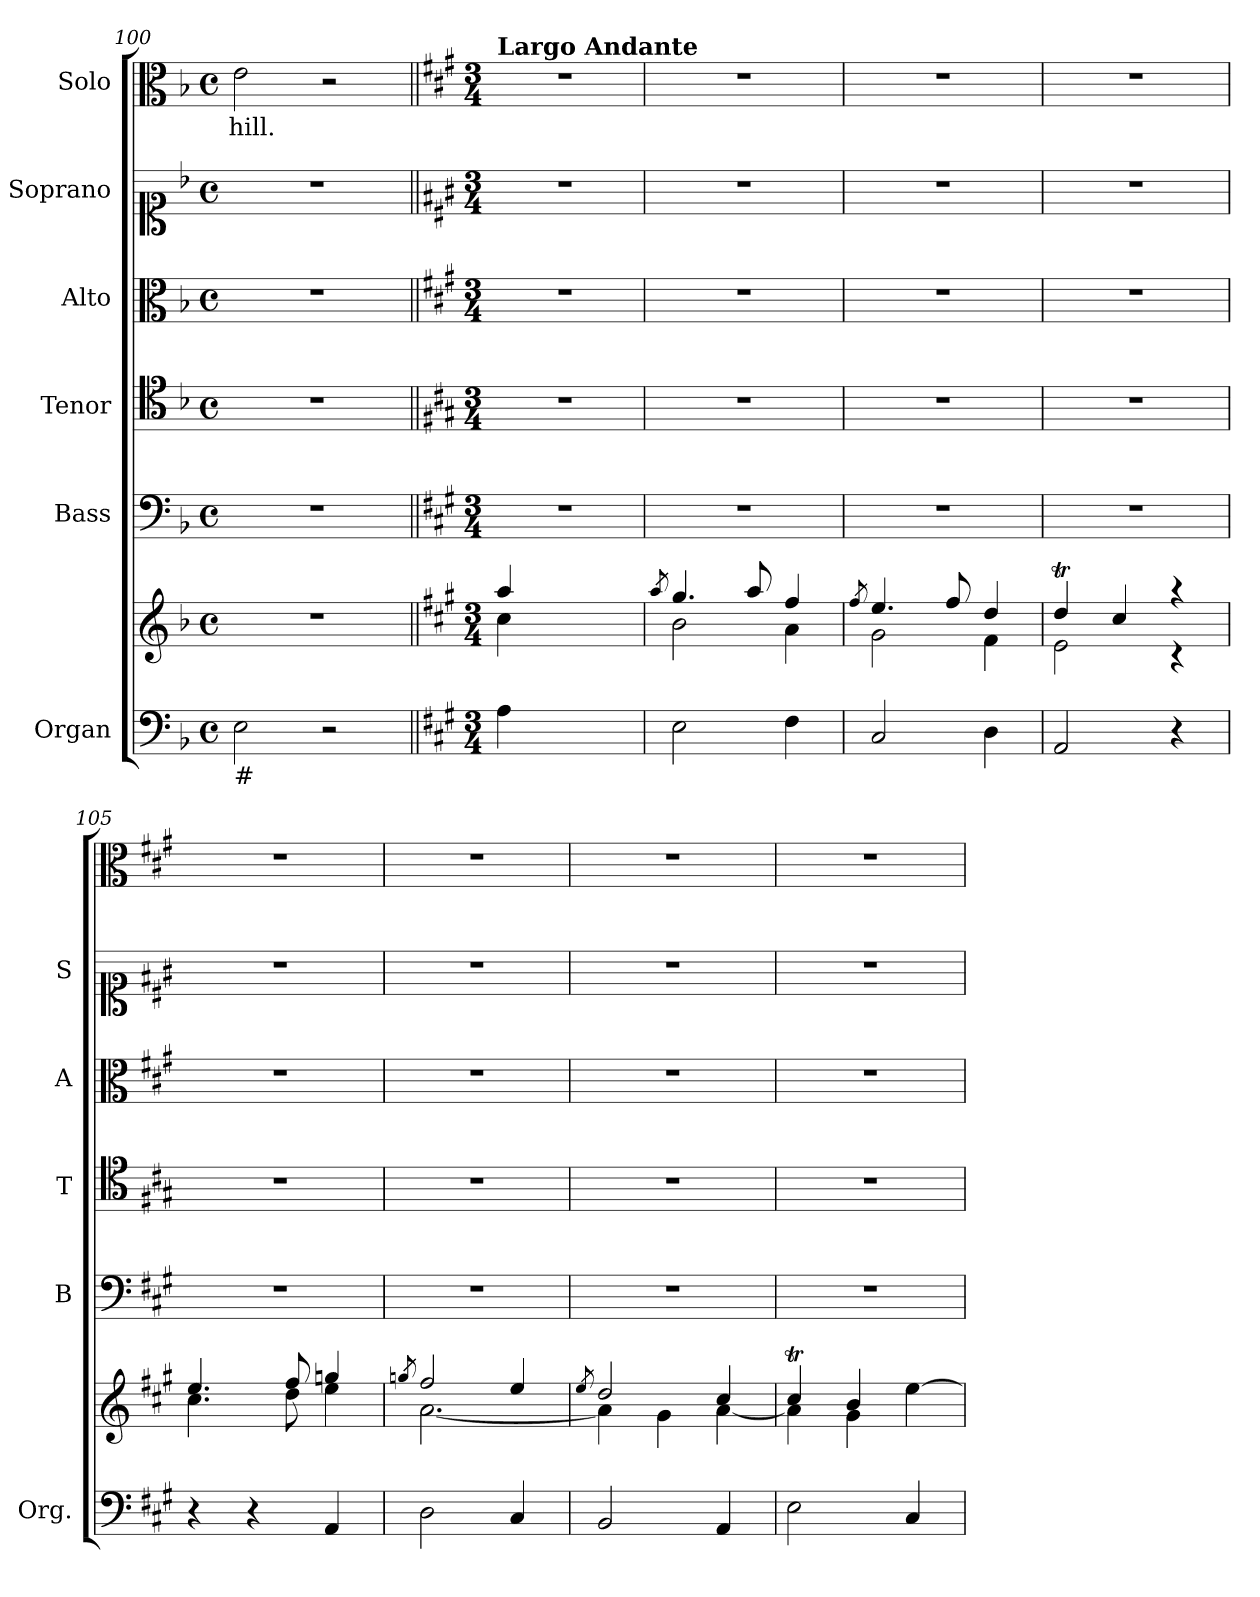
**kern	**kern	**kern	**kern	**kern	**kern	**kern	**text
*part6	*part6	*part5	*part4	*part3	*part2	*part1	*part1
*staff7	*staff6	*staff5	*staff4	*staff3	*staff2	*staff1	*staff1
*I"Organ	*	*I"Bass	*I"Tenor	*I"Alto	*I"Soprano	*I"Solo	*
*I'Org.	*	*I'B	*I'T	*I'A	*I'S	*	*
*clefF4	*clefG2	*clefF4	*clefC4	*clefC3	*clefC1	*clefC3	*
*k[b-]	*k[b-]	*k[b-]	*k[b-]	*k[b-]	*k[b-]	*k[b-]	*
*d:	*d:	*d:	*d:	*d:	*d:	*d:	*
*M4/4	*M4/4	*M4/4	*M4/4	*M4/4	*M4/4	*M4/4	*
*met(c)	*met(c)	*met(c)	*met(c)	*met(c)	*met(c)	*met(c)	*
=100	=100	=100	=100	=100	=100	=100	=100
!LO:TX:b:t=#	!	!	!	!	!	!	!
!	!	!	!	!	!	!	!LO:LY:b
2E\	1r	1r	1r	1r	1r	2e\	hill.
2r	.	.	.	.	.	2r	.
=101||	=101||	=101||	=101||	=101||	=101||	=101||	=101||
*k[f#c#g#]	*k[f#c#g#]	*k[f#c#g#]	*k[f#c#g#]	*k[f#c#g#]	*k[f#c#g#]	*k[f#c#g#]	*
*f#:	*f#:	*f#:	*f#:	*f#:	*f#:	*f#:	*
*M3/4	*M3/4	*M3/4	*M3/4	*M3/4	*M3/4	*M3/4	*
*	*	*	*	*	*	*MM86	*
*	*^	*	*	*	*	*	*
!	!	!	!	!	!	!	!LO:TX:a:B:t=Largo Andante	!
4A\	4aa/	4cc#\	2.r	2.r	2.r	2.r	2.r	.
2ryy	2ryy	2ryy	.	.	.	.	.	.
=102	=102	=102	=102	=102	=102	=102	=102	=102
.	8qaa/	.	.	.	.	.	.	.
2E\	4.gg#/	2b\	2.r	2.r	2.r	2.r	2.r	.
.	8aa/	.	.	.	.	.	.	.
4F#\	4ff#/	4a\	.	.	.	.	.	.
!!LO:PB:g=z
=103	=103	=103	=103	=103	=103	=103	=103	=103
.	8qff#/	.	.	.	.	.	.	.
2C#/	4.ee/	2g#\	2.r	2.r	2.r	2.r	2.r	.
.	8ff#/	.	.	.	.	.	.	.
4D\	4dd/	4f#\	.	.	.	.	.	.
=104	=104	=104	=104	=104	=104	=104	=104	=104
2AA/	4ddT/	2e\	2.r	2.r	2.r	2.r	2.r	.
.	4cc#/	.	.	.	.	.	.	.
4r	4raa	4rc	.	.	.	.	.	.
=105	=105	=105	=105	=105	=105	=105	=105	=105
4r	4.ee/	4.cc#\	2.r	2.r	2.r	2.r	2.r	.
4r	.	.	.	.	.	.	.	.
.	8ff#/	8dd\	.	.	.	.	.	.
4AA/	4ggn/	4ee\	.	.	.	.	.	.
=106	=106	=106	=106	=106	=106	=106	=106	=106
.	8qggn/	.	.	.	.	.	.	.
2D\	2ff#/	[<2.a\	2.r	2.r	2.r	2.r	2.r	.
4C#/	4ee/	.	.	.	.	.	.	.
=107	=107	=107	=107	=107	=107	=107	=107	=107
.	8qee/	.	.	.	.	.	.	.
2BB/	2dd/	4a\]	2.r	2.r	2.r	2.r	2.r	.
.	.	4g#\	.	.	.	.	.	.
4AA/	4cc#/	[<4a\	.	.	.	.	.	.
=108	=108	=108	=108	=108	=108	=108	=108	=108
2E\	4cc#t/	4a\]	2.r	2.r	2.r	2.r	2.r	.
.	4b/	4g#\	.	.	.	.	.	.
4C#/	4ryy	[<4ee\	.	.	.	.	.	.
*	*v	*v	*	*	*	*	*	*
=	=	=	=	=	=	=	=
*-	*-	*-	*-	*-	*-	*-	*-
